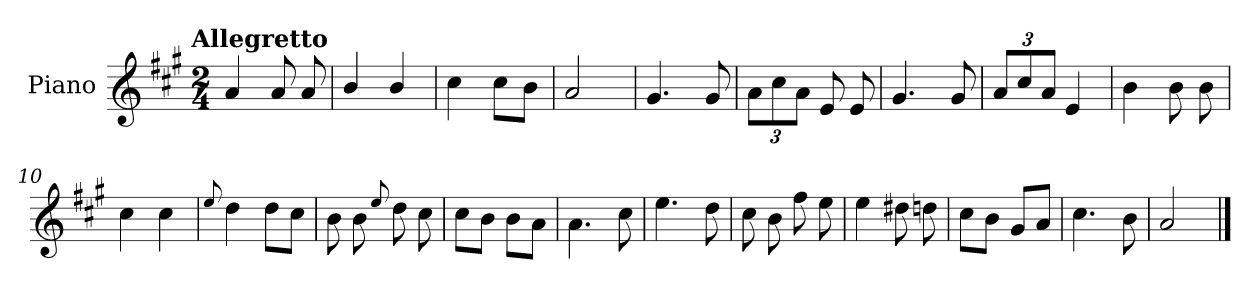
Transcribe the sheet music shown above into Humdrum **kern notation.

**kern
*part1
*staff1
*I"Piano
*I'Pno.
*clefG2
*k[f#c#g#]
!!LO:TX:omd:t=Allegretto
*M2/4
*MM116
=1
4a/
8a/
8a/
=2
4b/
4b/
=3
4cc#\
8cc#\L
8b\J
=4
2a/
=5
4.g#/
8g#/
=6
*Xbrackettup
12a\L
12cc#\
12a\J
8e/
8e/
=7
4.g#/
8g#/
!!LO:LB:g=z
=8
12a/L
12cc#/
12a/J
4e/
=9
4b\
8b\
8b\
=10
4cc#\
4cc#\
=11
8qqee/
4dd\
8dd\L
8cc#\J
=12
8b\
8b\
8qqee/
8dd\
8cc#\
=13
8cc#\L
8b\J
8b\L
8a\J
=14
4.a\
8cc#\
!!LO:LB:g=z
=15
4.ee\
8dd\
=16
8cc#\
8b\
8ff#\
8ee\
=17
4ee\
8dd#X\
8ddn\
=18
8cc#\L
8b\J
8g#/L
8a/J
=19
4.cc#\
8b\
=20
2a/
==
*-
